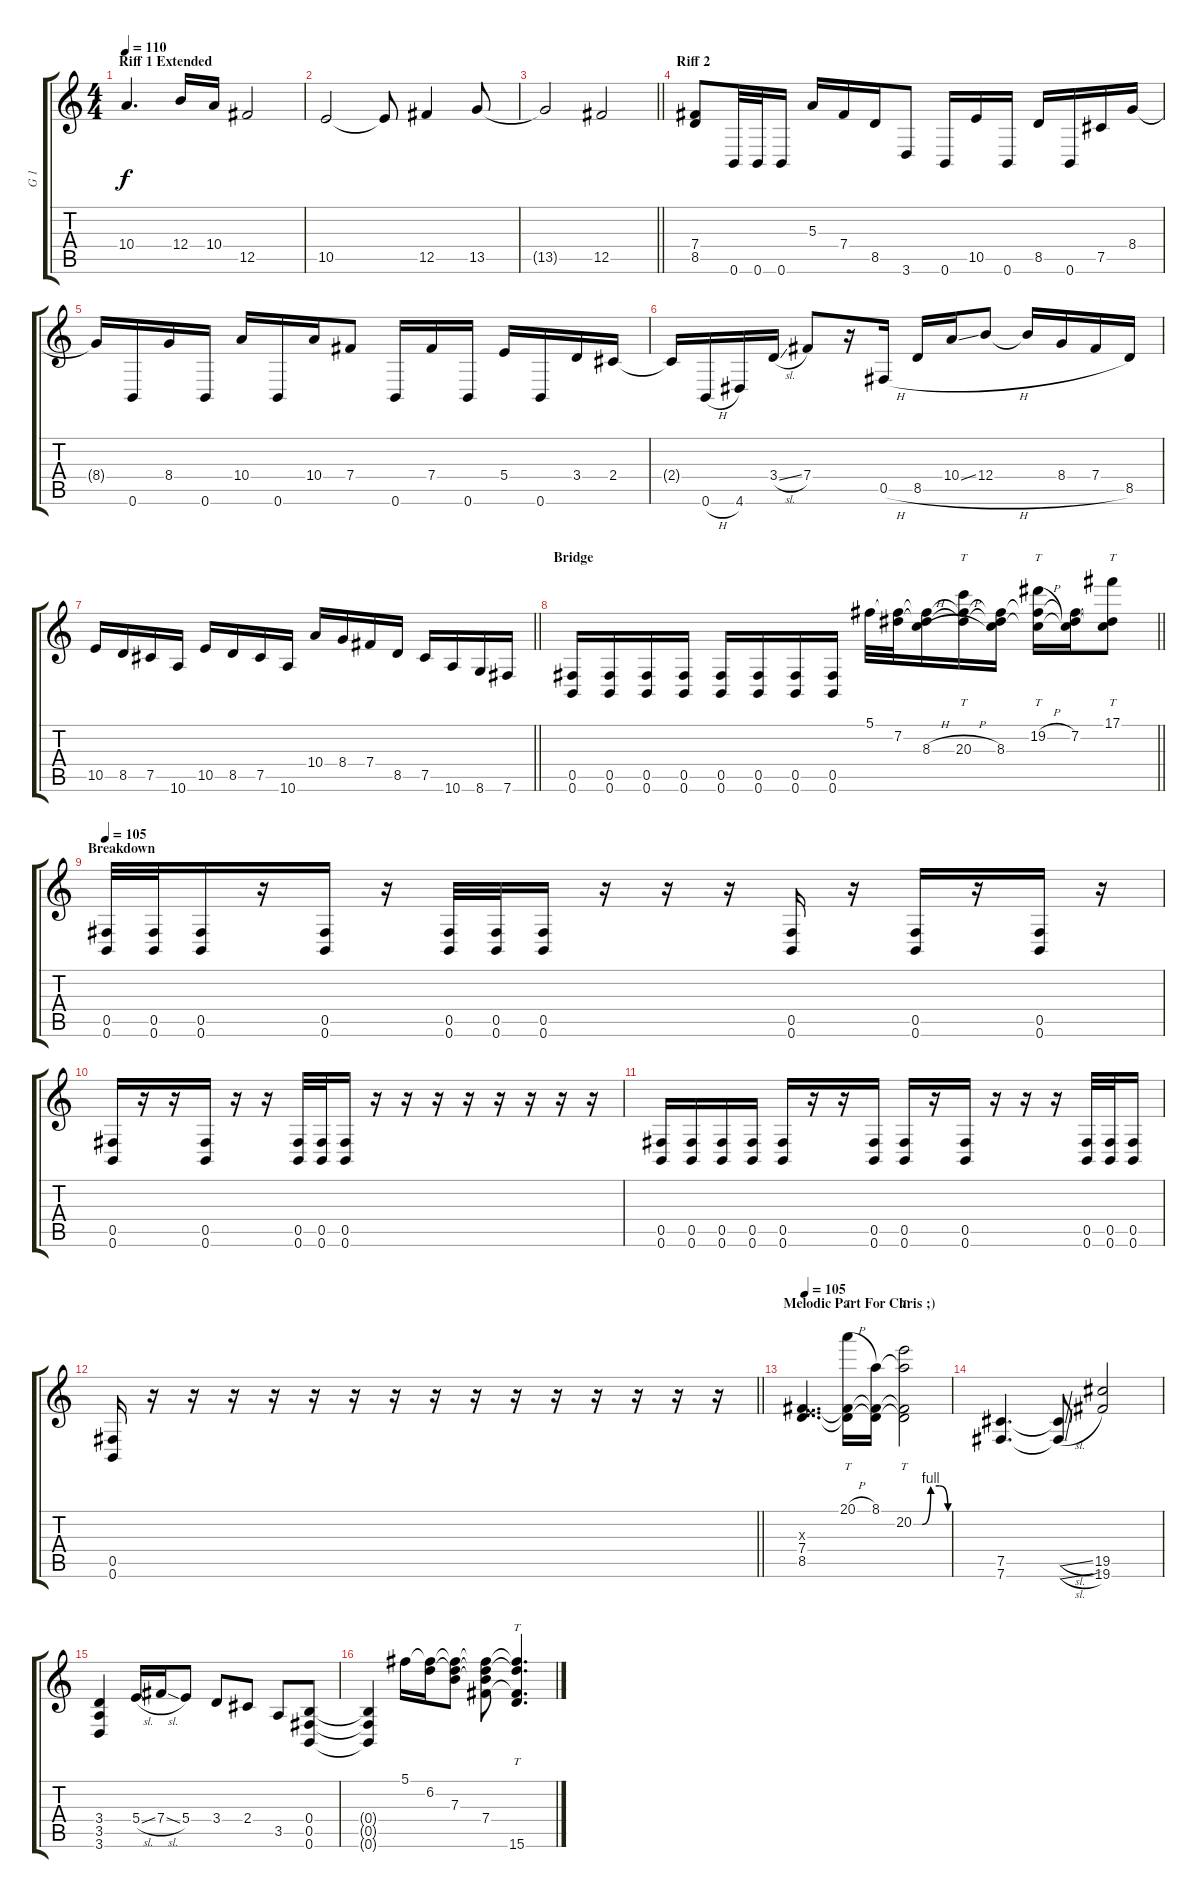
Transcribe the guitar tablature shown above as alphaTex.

\track ("G 1" "G 1") {instrument distortionguitar}
\staff {score tabs}
\tuning (Db4 Ab3 E3 B2 Gb2 B1) {hide}
\ts (4 4)
\section ("" "Riff 1 Extended")
\tempo 110
\clef g2
\ks c
10.4.4{d dy f} 12.4.16 10.4.16 12.5.2 |
10.5.2 10.5{t}.8 12.5.4 13.5.8 |
\barLineRight lightlight
13.5{t}.2 12.5.2 |
\section ("" "Riff 2")
(7.4 8.5).8 0.6.32 0.6.32 0.6.16 5.3.16 7.4.16 8.5.16 3.6.8 0.6.16 10.5.16 0.6.16 8.5.16 0.6.16 7.5.16 8.4.16 |
8.4{t}.16 0.6.16 8.4.16 0.6.16 10.4.16 0.6.16 10.4.16 7.4.8 0.6.16 7.4.16 0.6.16 5.4.16 0.6.16 3.4.16 2.4.16 |
2.4{t}.16 0.6{h}.16 4.6.16 3.4{sl}.16 7.4.8 r.16 0.5{h}.16 8.5{h}.16 10.4{ss}.16 12.4.8 12.4{t}.16 8.4.16 7.4.16 8.5.16 |
\barLineRight lightlight
10.5.16 8.5.16 7.5.16 10.6.16 10.5.16 8.5.16 7.5.16 10.6.16 10.4.16 8.4.16 7.4.16 8.5.16 7.5.16 10.6.16 8.6.16 7.6.16 |
\section ("" "Bridge")
\barLineRight lightlight
(0.5 0.6).16 (0.5 0.6).16 (0.5 0.6).16 (0.5 0.6).16 (0.5 0.6).16 (0.5 0.6).16 (0.5 0.6).16 (0.5 0.6).16 5.1.32 (5.1{t} 7.2).32 (5.1{t} 7.2{t} 8.3{h}).16 (5.1{t} 7.2{t} 20.3{h}).16{tt} (5.1{t} 7.2{t} 8.3).16 (5.1{t} 19.2{h} 8.3{t}).16{tt} (5.1{t} 7.2 8.3{t}).16 (17.1 7.2{t} 8.3{t}).8{tt} |
\section ("" "Breakdown")
\tempo 95
\tempo 105
(0.5 0.6).32 (0.5 0.6).32 (0.5 0.6).16 r.16 (0.5 0.6).16 r.16 (0.5 0.6).32 (0.5 0.6).32 (0.5 0.6).16 r.16 r.16 r.16 (0.5 0.6).16 r.16 (0.5 0.6).16 r.16 (0.5 0.6).16 r.16 |
(0.5 0.6).16 r.16 r.16 (0.5 0.6).16 r.16 r.16 (0.5 0.6).32 (0.5 0.6).32 (0.5 0.6).16 r.16 r.16 r.16 r.16 r.16 r.16 r.16 r.16 |
(0.5 0.6).16 (0.5 0.6).16 (0.5 0.6).16 (0.5 0.6).16 (0.5 0.6).16 r.16 r.16 (0.5 0.6).16 (0.5 0.6).16 r.16 (0.5 0.6).16 r.16 r.16 r.16 (0.5 0.6).32 (0.5 0.6).32 (0.5 0.6).16 |
\barLineRight lightlight
(0.5 0.6).16 r.16 r.16 r.16 r.16 r.16 r.16 r.16 r.16 r.16 r.16 r.16 r.16 r.16 r.16 r.16 |
\section ("" "Melodic Part For Chris ;)")
\tempo 105
(0.3{x} 7.4 8.5).4{d} (20.1{h} 7.4{t} 8.5{t}).16{tt} (8.1 7.4{t} 8.5{t}).16 (8.1{t} 20.2{be (custom 0 0 15 0 30 4 45 4 60 0)} 7.4{t} 8.5{t}).2{tt} |
(7.5 7.6).4{d} (7.5{sl t} 7.6{sl t}).8 (19.5 19.6).2 |
(3.4 3.5 3.6).4 5.4{sl}.16 7.4{sl}.16 5.4.8 3.4.8 2.4.8 3.5.8 (0.4 0.5 0.6).8 |
(0.4{t} 0.5{t} 0.6{t}).4 5.1.16 (5.1{t} 6.2).16 (5.1{t} 6.2{t} 7.3).8 (5.1{t} 6.2{t} 7.3{t} 7.4).8 (5.1{t} 6.2{t} 7.4{t} 15.6).4{tt d}
